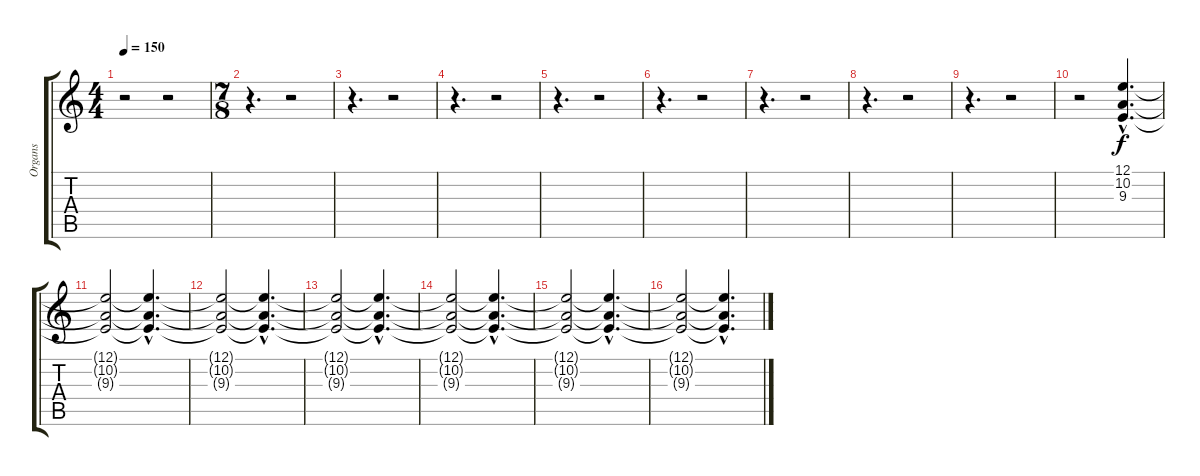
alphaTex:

\track ("Organs" "Organs") {instrument drawbarorgan}
\staff {score tabs}
\tuning (E4 B3 G3 D3 A2 E2) {hide}
\ts (4 4)
\tempo 150
\clef g2
\ks c
r.2{dy f instrument drawbarorgan} r.2 |
\ts (7 8)
r.4{d} r.2 |
r.4{d} r.2 |
r.4{d} r.2 |
r.4{d} r.2 |
r.4{d} r.2 |
r.4{d} r.2 |
r.4{d} r.2 |
r.4{d} r.2 |
r.2 (12.1{hac} 10.2{hac} 9.3{hac}).4{d} |
(12.1{t} 10.2{t} 9.3{t}).2 (12.1{hac t} 10.2{hac t} 9.3{hac t}).4{d} |
(12.1{t} 10.2{t} 9.3{t}).2 (12.1{hac t} 10.2{hac t} 9.3{hac t}).4{d} |
(12.1{t} 10.2{t} 9.3{t}).2 (12.1{hac t} 10.2{hac t} 9.3{hac t}).4{d} |
(12.1{t} 10.2{t} 9.3{t}).2 (12.1{hac t} 10.2{hac t} 9.3{hac t}).4{d} |
(12.1{t} 10.2{t} 9.3{t}).2 (12.1{hac t} 10.2{hac t} 9.3{hac t}).4{d} |
(12.1{t} 10.2{t} 9.3{t}).2 (12.1{hac t} 10.2{hac t} 9.3{hac t}).4{d}
